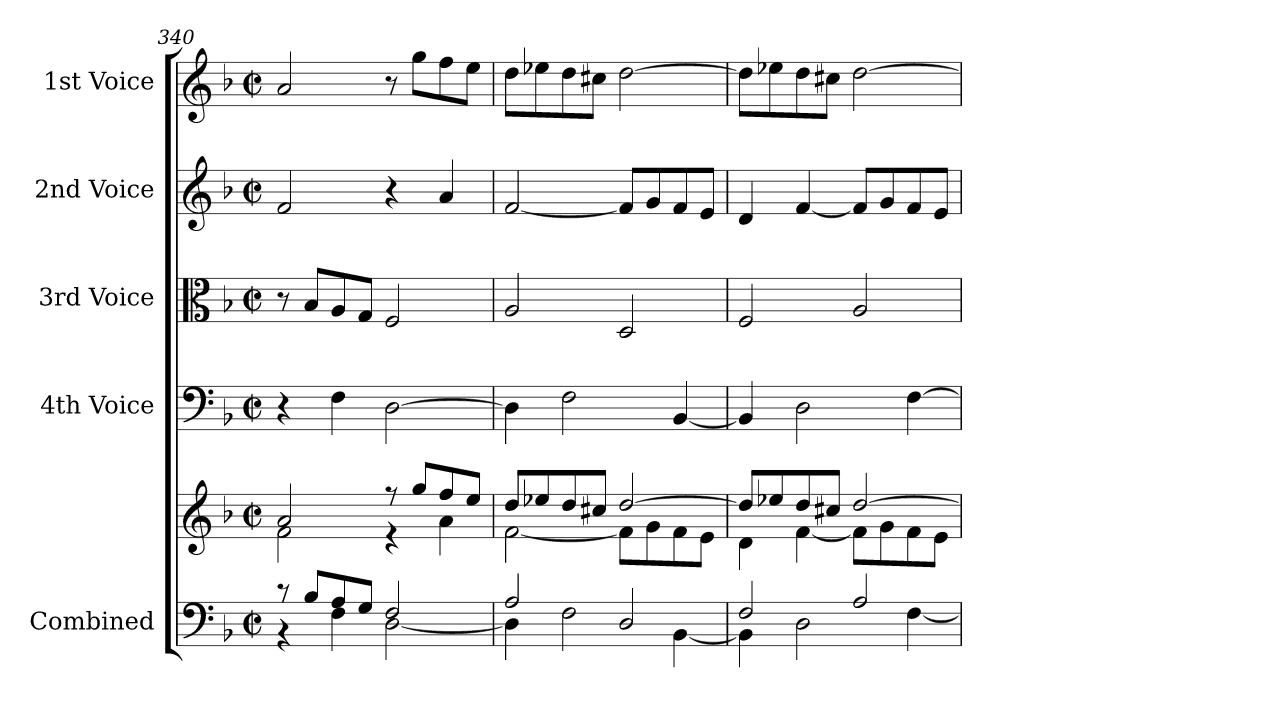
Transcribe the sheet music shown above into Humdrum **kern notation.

**kern	**kern	**kern	**kern	**kern	**kern
*part5	*part5	*part4	*part3	*part2	*part1
*staff6	*staff5	*staff4	*staff3	*staff2	*staff1
*I"Combined	*	*I"4th Voice	*I"3rd Voice	*I"2nd Voice	*I"1st Voice
*clefF4	*clefG2	*clefF4	*clefC3	*clefG2	*clefG2
*k[b-]	*k[b-]	*k[b-]	*k[b-]	*k[b-]	*k[b-]
*M2/2	*M2/2	*M2/2	*M2/2	*M2/2	*M2/2
*met(c|)	*met(c|)	*met(c|)	*met(c|)	*met(c|)	*met(c|)
=340	=340	=340	=340	=340	=340
*^	*^	*	*	*	*
8r	4r	2a/	2f\	4r	8r	2f/	2a/
8B-/L	.	.	.	.	8B-/L	.	.
8A/	4F\	.	.	4F\	8A/	.	.
8G/J	.	.	.	.	8G/J	.	.
2F/	[2D\	8r	4r	[2D\	2F/	4r	8r
.	.	8gg/L	.	.	.	.	8gg\L
.	.	8ff/	4a\	.	.	4a/	8ff\
.	.	8ee/J	.	.	.	.	8ee\J
=341	=341	=341	=341	=341	=341	=341	=341
2A/	4D\]	8dd/L	[2f\	4D\]	2A/	[2f/	8dd\L
.	.	8ee-X/	.	.	.	.	8ee-X\
.	2F\	8dd/	.	2F\	.	.	8dd\
.	.	8cc#X/J	.	.	.	.	8cc#X\J
2D/	.	[2dd/	8f\L]	.	2D/	8f/L]	[2dd\
.	.	.	8g\	.	.	8g/	.
.	[4BB-\	.	8f\	[4BB-/	.	8f/	.
.	.	.	8e\J	.	.	8e/J	.
!!LO:LB:g=z
=342	=342	=342	=342	=342	=342	=342	=342
2F/	4BB-\]	8dd/L]	4d\	4BB-/]	2F/	4d/	8dd\L]
.	.	8ee-X/	.	.	.	.	8ee-X\
.	2D\	8dd/	[4f\	2D\	.	[4f/	8dd\
.	.	8cc#X/J	.	.	.	.	8cc#X\J
2A/	.	[2dd/	8f\L]	.	2A/	8f/L]	[2dd\
.	.	.	8g\	.	.	8g/	.
.	[4F\	.	8f\	[4F\	.	8f/	.
.	.	.	8e\J	.	.	8e/J	.
*v	*v	*	*	*	*	*	*
*	*v	*v	*	*	*	*
=	=	=	=	=	=
*-	*-	*-	*-	*-	*-
